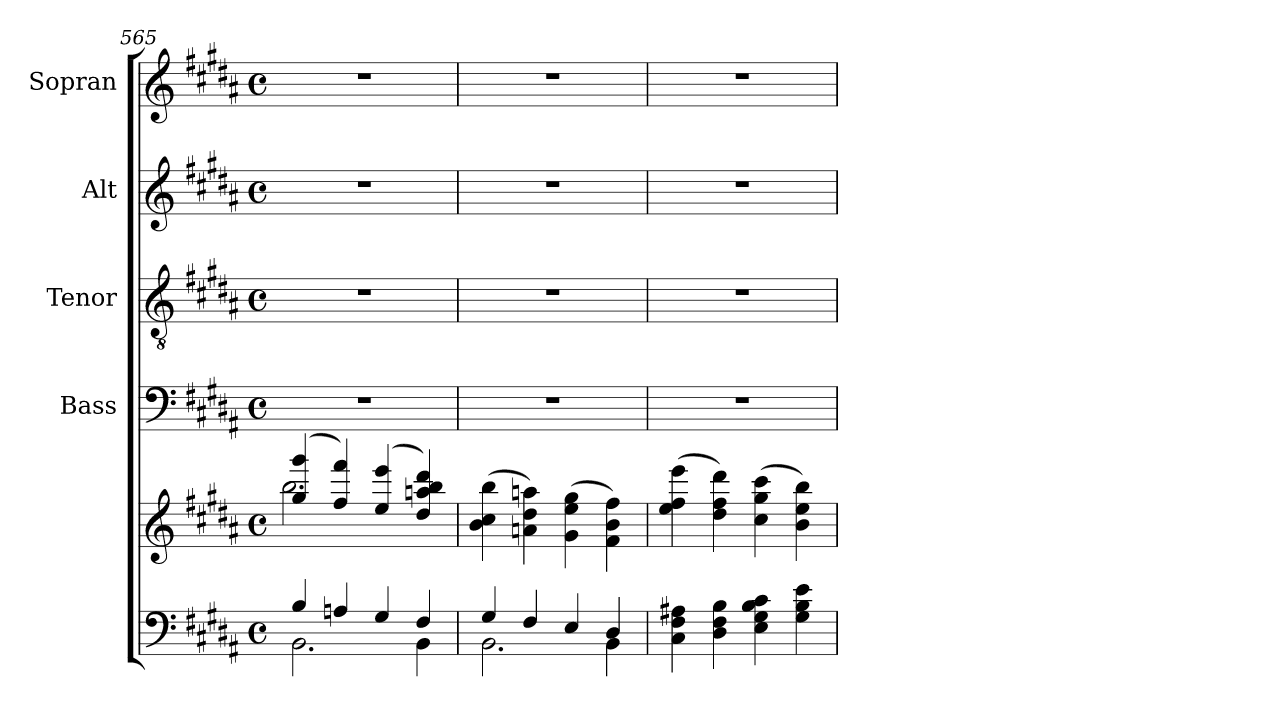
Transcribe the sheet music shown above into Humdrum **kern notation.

**kern	**kern	**kern	**kern	**kern	**kern
*part5	*part5	*part4	*part3	*part2	*part1
*staff6	*staff5	*staff4	*staff3	*staff2	*staff1
*	*	*I"Bass	*I"Tenor	*I"Alt	*I"Sopran
*	*	*I'B.	*I'T.	*I'A.	*I'S.
!!LO:LB:g=z
*clefF4	*clefG2	*clefF4	*clefGv2	*clefG2	*clefG2
*k[f#c#g#d#a#]	*k[f#c#g#d#a#]	*k[f#c#g#d#a#]	*k[f#c#g#d#a#]	*k[f#c#g#d#a#]	*k[f#c#g#d#a#]
*B:	*B:	*B:	*B:	*B:	*B:
*M4/4	*M4/4	*M4/4	*M4/4	*M4/4	*M4/4
*met(c)	*met(c)	*met(c)	*met(c)	*met(c)	*met(c)
=565	=565	=565	=565	=565	=565
*^	*^	*	*	*	*
4B/	2.BB\	(4gg#/ 4ggg#/	2.bb\	1r	1r	1r	1r
4An/	.	4ff#/ 4fff#/)	.	.	.	.	.
4G#/	.	(4ee/ 4eee/	.	.	.	.	.
4F#/	4BB\	4dd#/ 4aan/ 4bb/ 4ddd#/)	4ryy	.	.	.	.
*	*	*v	*v	*	*	*	*
=566	=566	=566	=566	=566	=566	=566
4G#/	2.BB\	(>4b\ 4cc#\ 4bb\	1r	1r	1r	1r
4F#/	.	4an\ 4dd#\ 4aan\)	.	.	.	.
4E/	.	(>4g#\ 4ee\ 4gg#\	.	.	.	.
4D#/	4BB\	4f#\ 4b\ 4ff#\)	.	.	.	.
*v	*v	*	*	*	*	*
=567	=567	=567	=567	=567	=567
4C#\ 4F#\ 4A#X\	(>4ee\ 4ff#\ 4eee\	1r	1r	1r	1r
4D#\ 4F#\ 4B\	4dd#\ 4ff#\ 4ddd#\)	.	.	.	.
4E\ 4G#\ 4B\ 4c#\	(>4cc#\ 4gg#\ 4ccc#\	.	.	.	.
4G#\ 4B\ 4e\	4b\ 4ee\ 4bb\)	.	.	.	.
=	=	=	=	=	=
*-	*-	*-	*-	*-	*-
